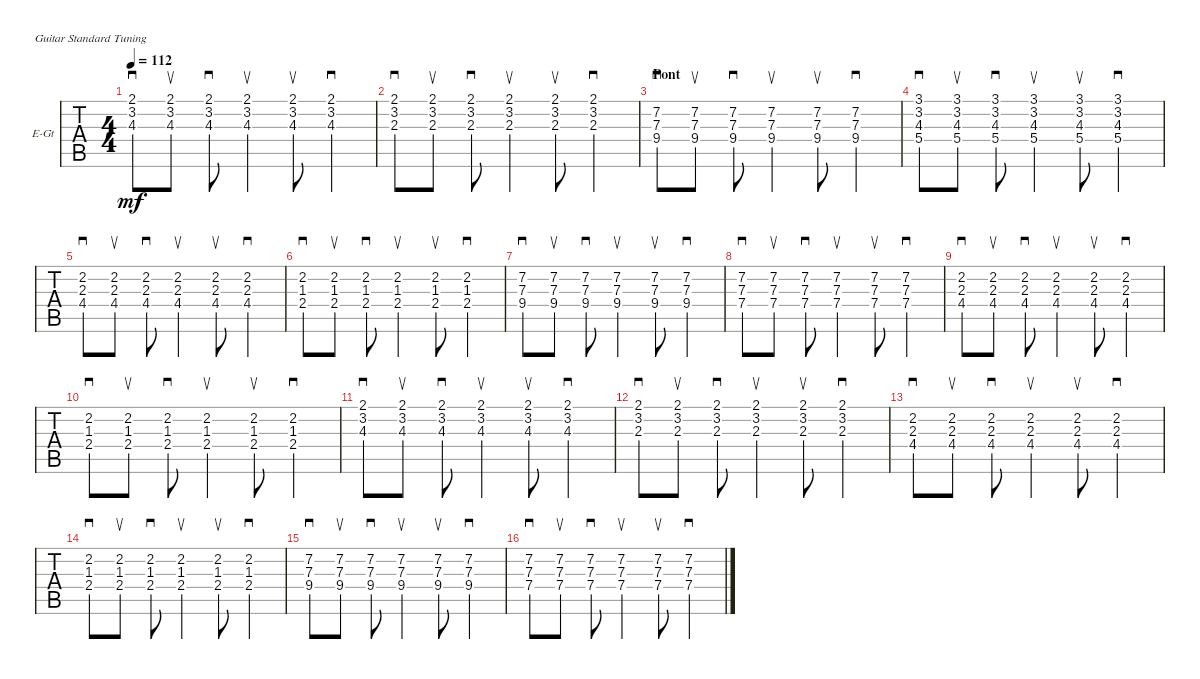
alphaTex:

\defaultSystemsLayout 4
\bracketExtendMode groupsimilarinstruments
\firstSystemTrackNameOrientation horizontal
\otherSystemsTrackNameOrientation horizontal
\track ("rythm guitar" "E-Gt") {instrument overdrivenguitar}
\staff {tabs}
\tuning (E4 B3 G3 D3 A2 E2)
\ts (4 4)
\tempo 112
\clef g2
\ks c
(4.3 3.2 2.1).8{sd dy mf} (4.3 3.2 2.1).8{su} (4.3 3.2 2.1).8{sd} (4.3 3.2 2.1).4{su} (4.3 3.2 2.1).8{su} (4.3 3.2 2.1).4{sd} |
(2.3 3.2 2.1).8{sd} (2.3 3.2 2.1).8{su} (2.3 3.2 2.1).8{sd} (2.3 3.2 2.1).4{su} (2.3 3.2 2.1).8{su} (2.3 3.2 2.1).4{sd} |
\section ("" "Pont")
(9.4 7.3 7.2).8{sd} (9.4 7.3 7.2).8{su} (9.4 7.3 7.2).8{sd} (9.4 7.3 7.2).4{su} (9.4 7.3 7.2).8{su} (9.4 7.3 7.2).4{sd} |
(5.4 4.3 3.2 3.1).8{sd} (5.4 4.3 3.2 3.1).8{su} (5.4 4.3 3.2 3.1).8{sd} (5.4 4.3 3.2 3.1).4{su} (5.4 4.3 3.2 3.1).8{su} (5.4 4.3 3.2 3.1).4{sd} |
(4.4 2.3 2.2).8{sd} (4.4 2.3 2.2).8{su} (4.4 2.3 2.2).8{sd} (4.4 2.3 2.2).4{su} (4.4 2.3 2.2).8{su} (4.4 2.3 2.2).4{sd} |
(2.4 1.3 2.2).8{sd} (2.4 1.3 2.2).8{su} (2.4 1.3 2.2).8{sd} (2.4 1.3 2.2).4{su} (2.4 1.3 2.2).8{su} (2.4 1.3 2.2).4{sd} |
(9.4 7.3 7.2).8{sd} (9.4 7.3 7.2).8{su} (9.4 7.3 7.2).8{sd} (9.4 7.3 7.2).4{su} (9.4 7.3 7.2).8{su} (9.4 7.3 7.2).4{sd} |
(7.4 7.3 7.2).8{sd} (7.4 7.3 7.2).8{su} (7.4 7.3 7.2).8{sd} (7.4 7.3 7.2).4{su} (7.4 7.3 7.2).8{su} (7.4 7.3 7.2).4{sd} |
(4.4 2.3 2.2).8{sd} (4.4 2.3 2.2).8{su} (4.4 2.3 2.2).8{sd} (4.4 2.3 2.2).4{su} (4.4 2.3 2.2).8{su} (4.4 2.3 2.2).4{sd} |
(2.4 1.3 2.2).8{sd} (2.4 1.3 2.2).8{su} (2.4 1.3 2.2).8{sd} (2.4 1.3 2.2).4{su} (2.4 1.3 2.2).8{su} (2.4 1.3 2.2).4{sd} |
(4.3 3.2 2.1).8{sd} (4.3 3.2 2.1).8{su} (4.3 3.2 2.1).8{sd} (4.3 3.2 2.1).4{su} (4.3 3.2 2.1).8{su} (4.3 3.2 2.1).4{sd} |
(2.3 3.2 2.1).8{sd} (2.3 3.2 2.1).8{su} (2.3 3.2 2.1).8{sd} (2.3 3.2 2.1).4{su} (2.3 3.2 2.1).8{su} (2.3 3.2 2.1).4{sd} |
(4.4 2.3 2.2).8{sd} (4.4 2.3 2.2).8{su} (4.4 2.3 2.2).8{sd} (4.4 2.3 2.2).4{su} (4.4 2.3 2.2).8{su} (4.4 2.3 2.2).4{sd} |
(2.4 1.3 2.2).8{sd} (2.4 1.3 2.2).8{su} (2.4 1.3 2.2).8{sd} (2.4 1.3 2.2).4{su} (2.4 1.3 2.2).8{su} (2.4 1.3 2.2).4{sd} |
(9.4 7.3 7.2).8{sd} (9.4 7.3 7.2).8{su} (9.4 7.3 7.2).8{sd} (9.4 7.3 7.2).4{su} (9.4 7.3 7.2).8{su} (9.4 7.3 7.2).4{sd} |
(7.4 7.3 7.2).8{sd} (7.4 7.3 7.2).8{su} (7.4 7.3 7.2).8{sd} (7.4 7.3 7.2).4{su} (7.4 7.3 7.2).8{su} (7.4 7.3 7.2).4{sd}
